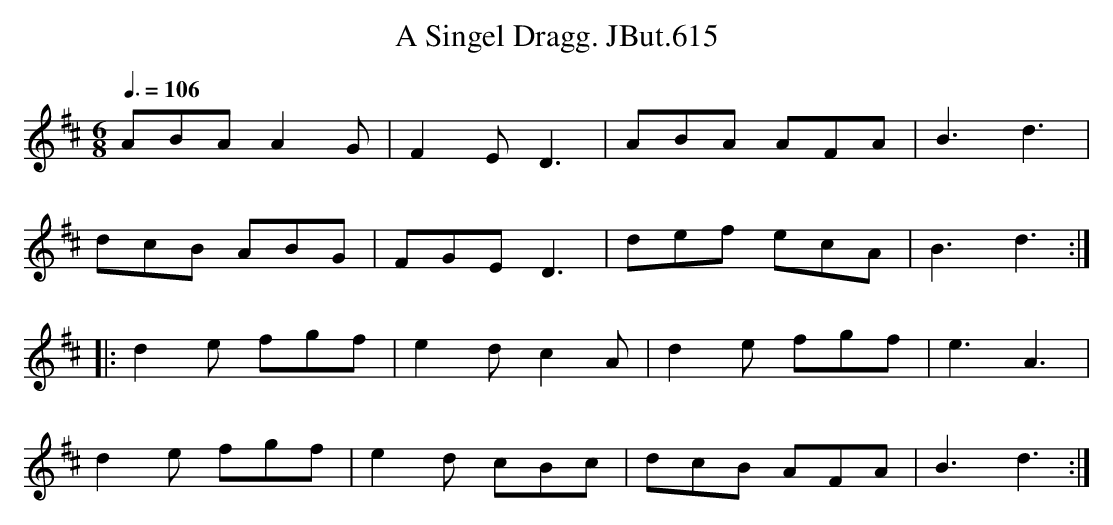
X:1
T:Singel Dragg. JBut.615, A
M:6/8
L:1/8
Q:3/8=106
K:D
ABA A2G|F2ED3|ABA AFA|B3d3|
dcB ABG|FGE D3|def ecA|B3d3:|
|:d2e fgf|e2d c2A|d2e fgf|e3A3|
d2e fgf|e2d cBc|dcB AFA|B3d3:|
